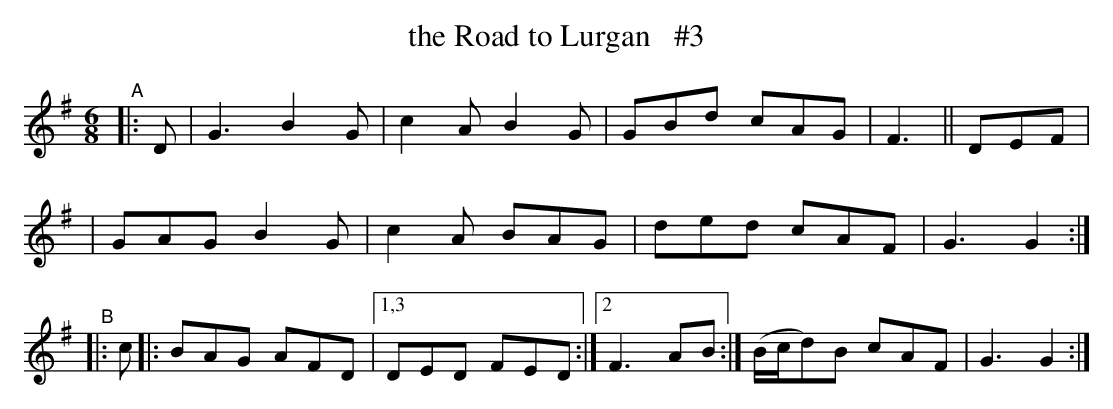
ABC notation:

X:1
T: the Road to Lurgan   #3
M: 6/8
L: 1/8
K: G
"^A"|: D \
| G3  B2G | c2A B2G | GBd cAG | F3 || DEF |
| GAG B2G | c2A BAG | ded cAF | G3 G2 :|
"^B"|: c |: BAG AFD |[1,3 DED FED :|[2 F3 AB :| (B/c/d)B cAF | G3 G2 :|
